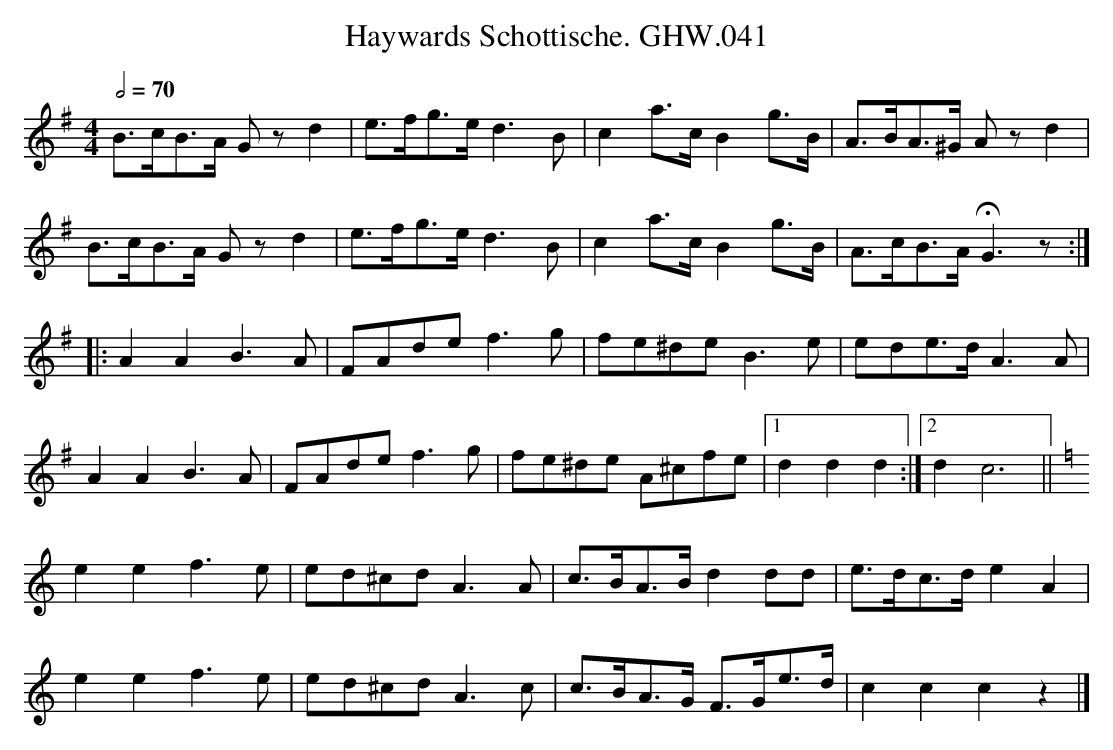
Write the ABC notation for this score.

X:1
T:Haywards Schottische. GHW.041
M:4/4
L:1/8
Q:1/2=70
K:G
B>cB>A G z d2|e>fg>e d3 B|c2 a>c B2 g>B|A>BA>^G A z d2|
B>cB>A G z d2|e>fg>e d3 B|c2 a>c B2 g>B|A>cB>A HG3 z:|
|:A2A2 B3 A|FAde f3 g|fe^de B3 e|ede>d A3 A|
A2A2 B3 A|FAde f3 g|fe^de A^cfe|1 d2d2d2:|2 d2 c6||
K:C
e2e2 f3e|ed^cd A3 A|c>BA>B d2 dd|e>dc>d e2 A2|
e2e2 f3e|ed^cd A3c|c>BA>G F>Ge>d|c2c2c2z2|]
